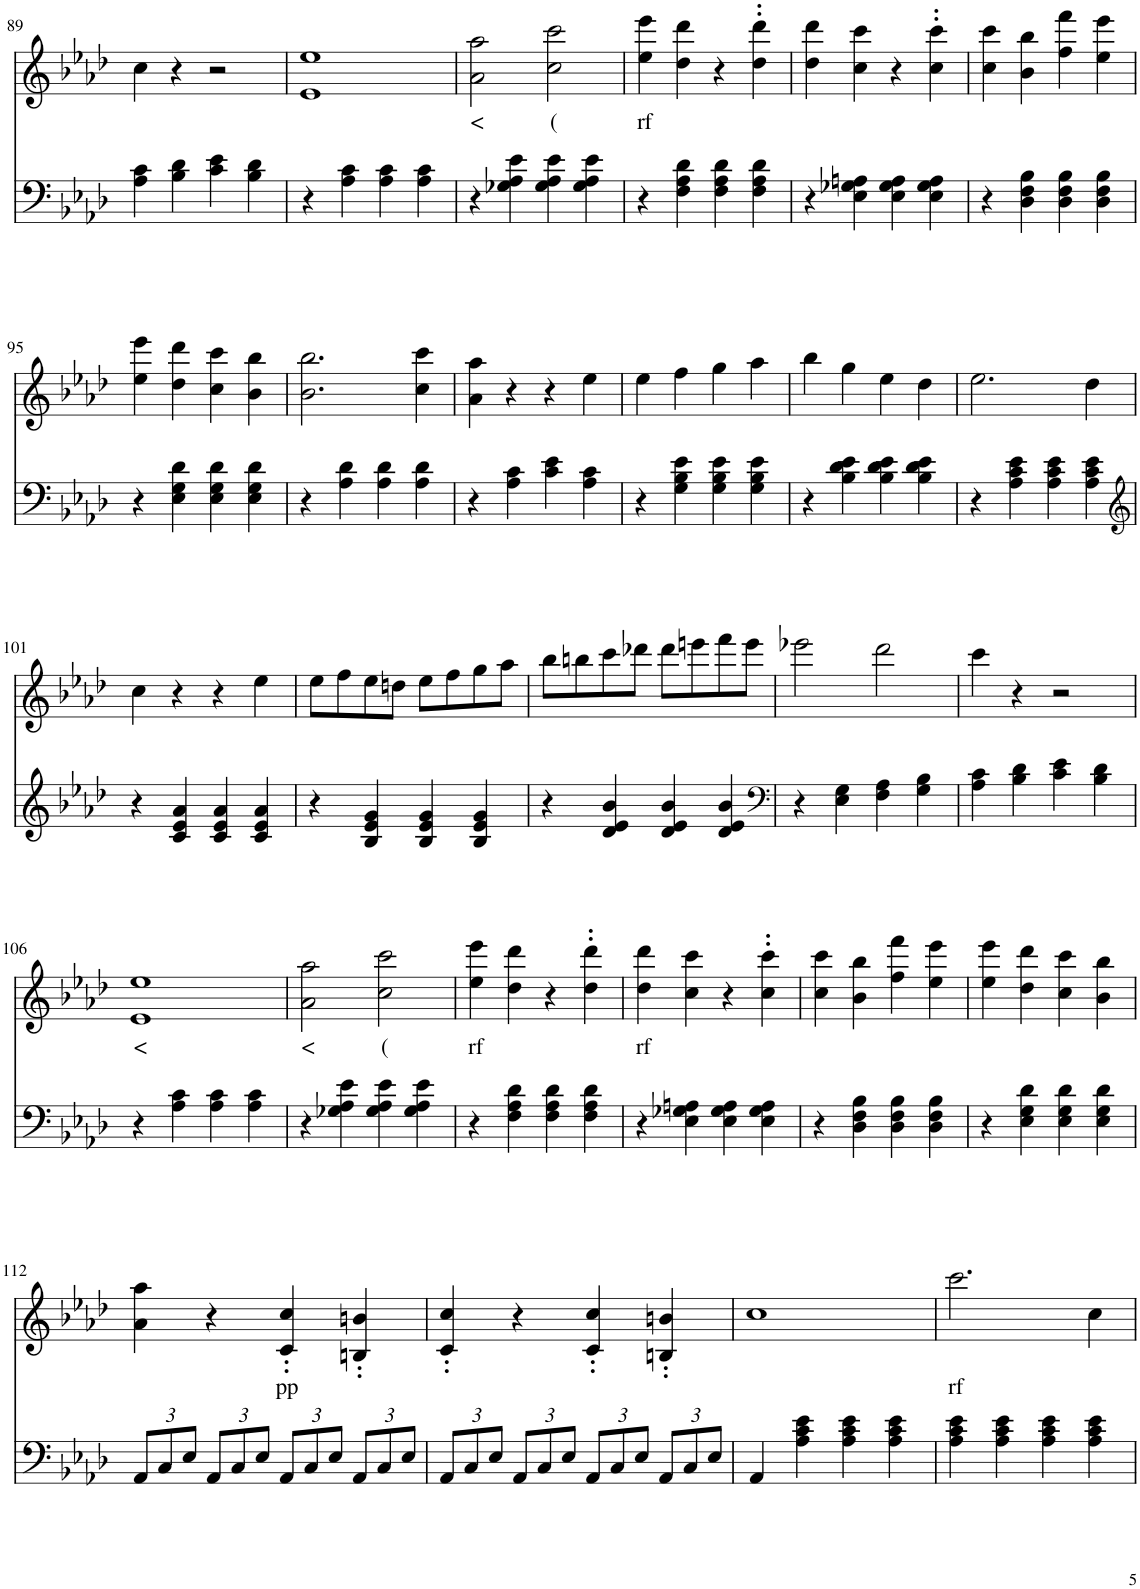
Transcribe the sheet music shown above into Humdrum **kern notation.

**kern	**kern	**text
*part2	*part1	*part1
*staff2	*staff1	*staff1
*I"piano	*I"piano	*
*I'Pno	*I'Pno	*
!!LO:PB:g=z
*clefF4	*clefG2	*
*k[b-e-a-d-]	*k[b-e-a-d-]	*
*f:	*f:	*
*M2/2	*M2/2	*
=89	=89	=89
4A-\ 4c\	4cc\	.
4B-\ 4d-\	4r	.
4c\ 4e-\	2r	.
4B-\ 4d-\	.	.
=90	=90	=90
4r	1e- 1ee-	.
4A-\ 4c\	.	.
4A-\ 4c\	.	.
4A-\ 4c\	.	.
=91	=91	=91
!	!	!LO:LY:b
4r	2a-\ 2aa-\	<
4G-X\ 4A-\ 4e-\	.	.
!	!	!LO:LY:b
4G-\ 4A-\ 4e-\	2cc\ 2ccc\	(
4G-\ 4A-\ 4e-\	.	.
=92	=92	=92
!	!	!LO:LY:b
4r	4ee-\ 4eee-\	rf
4F\ 4A-\ 4d-\	4dd-\ 4ddd-\	.
4F\ 4A-\ 4d-\	4r	.
4F\ 4A-\ 4d-\	4dd-\' 4ddd-\'	.
=93	=93	=93
4r	4dd-\ 4ddd-\	.
4E-\ 4G-X\ 4An\	4cc\ 4ccc\	.
4E-\ 4G-\ 4A\	4r	.
4E-\ 4G-\ 4A\	4cc\' 4ccc\'	.
=94	=94	=94
4r	4cc\ 4ccc\	.
4D-\ 4F\ 4B-\	4b-\ 4bb-\	.
4D-\ 4F\ 4B-\	4ff\ 4fff\	.
4D-\ 4F\ 4B-\	4ee-\ 4eee-\	.
!!LO:LB:g=z
=95	=95	=95
4r	4ee-\ 4eee-\	.
4E-\ 4G\ 4d-\	4dd-\ 4ddd-\	.
4E-\ 4G\ 4d-\	4cc\ 4ccc\	.
4E-\ 4G\ 4d-\	4b-\ 4bb-\	.
=96	=96	=96
4r	2.b-\ 2.bb-\	.
4A-\ 4d-\	.	.
4A-\ 4d-\	.	.
4A-\ 4d-\	4cc\ 4ccc\	.
=97	=97	=97
4r	4a-\ 4aa-\	.
4A-\ 4c\	4r	.
4c\ 4e-\	4r	.
4A-\ 4c\	4ee-\	.
=98	=98	=98
4r	4ee-\	.
4G\ 4B-\ 4e-\	4ff\	.
4G\ 4B-\ 4e-\	4gg\	.
4G\ 4B-\ 4e-\	4aa-\	.
=99	=99	=99
4r	4bb-\	.
4B-\ 4d-\ 4e-\	4gg\	.
4B-\ 4d-\ 4e-\	4ee-\	.
4B-\ 4d-\ 4e-\	4dd-\	.
=100	=100	=100
4r	2.ee-\	.
4A-\ 4c\ 4e-\	.	.
4A-\ 4c\ 4e-\	.	.
4A-\ 4c\ 4e-\	4dd-\	.
!!LO:LB:g=z
=101	=101	=101
*clefG2	*	*
4r	4cc\	.
4c/ 4e-/ 4a-/	4r	.
4c/ 4e-/ 4a-/	4r	.
4c/ 4e-/ 4a-/	4ee-\	.
=102	=102	=102
4r	8ee-\L	.
.	8ff\	.
4B-/ 4e-/ 4g/	8ee-\	.
.	8ddn\J	.
4B-/ 4e-/ 4g/	8ee-\L	.
.	8ff\	.
4B-/ 4e-/ 4g/	8gg\	.
.	8aa-\J	.
=103	=103	=103
4r	8bb-\L	.
.	8bbn\	.
4d-/ 4e-/ 4b-/	8ccc\	.
.	8ddd-X\J	.
4d-/ 4e-/ 4b-/	8ddd-\L	.
.	8eeen\	.
4d-/ 4e-/ 4b-/	8fff\	.
.	8eee\J	.
=104	=104	=104
*clefF4	*	*
4r	2eee-X\	.
4E-\ 4G\	.	.
4F\ 4A-\	2ddd-\	.
4G\ 4B-\	.	.
=105	=105	=105
4A-\ 4c\	4ccc\	.
4B-\ 4d-\	4r	.
4c\ 4e-\	2r	.
4B-\ 4d-\	.	.
!!LO:LB:g=z
=106	=106	=106
!	!	!LO:LY:b
4r	1e- 1ee-	<
4A-\ 4c\	.	.
4A-\ 4c\	.	.
4A-\ 4c\	.	.
=107	=107	=107
!	!	!LO:LY:b
4r	2a-\ 2aa-\	<
4G-X\ 4A-\ 4e-\	.	.
!	!	!LO:LY:b
4G-\ 4A-\ 4e-\	2cc\ 2ccc\	(
4G-\ 4A-\ 4e-\	.	.
=108	=108	=108
!	!	!LO:LY:b
4r	4ee-\ 4eee-\	rf
4F\ 4A-\ 4d-\	4dd-\ 4ddd-\	.
4F\ 4A-\ 4d-\	4r	.
4F\ 4A-\ 4d-\	4dd-\' 4ddd-\'	.
=109	=109	=109
!	!	!LO:LY:b
4r	4dd-\ 4ddd-\	rf
4E-\ 4G-X\ 4An\	4cc\ 4ccc\	.
4E-\ 4G-\ 4A\	4r	.
4E-\ 4G-\ 4A\	4cc\' 4ccc\'	.
=110	=110	=110
4r	4cc\ 4ccc\	.
4D-\ 4F\ 4B-\	4b-\ 4bb-\	.
4D-\ 4F\ 4B-\	4ff\ 4fff\	.
4D-\ 4F\ 4B-\	4ee-\ 4eee-\	.
=111	=111	=111
4r	4ee-\ 4eee-\	.
4E-\ 4G\ 4d-\	4dd-\ 4ddd-\	.
4E-\ 4G\ 4d-\	4cc\ 4ccc\	.
4E-\ 4G\ 4d-\	4b-\ 4bb-\	.
!!LO:LB:g=z
=112	=112	=112
*Xbrackettup	*	*
12AA-/L	4a-\ 4aa-\	.
12C/	.	.
12E-/J	.	.
12AA-/L	4r	.
12C/	.	.
12E-/J	.	.
!	!	!LO:LY:b
12AA-/L	4c/' 4cc/'	pp
12C/	.	.
12E-/J	.	.
12AA-/L	4Bn/' 4bn/'	.
12C/	.	.
12E-/J	.	.
=113	=113	=113
12AA-/L	4c/' 4cc/'	.
12C/	.	.
12E-/J	.	.
12AA-/L	4r	.
12C/	.	.
12E-/J	.	.
12AA-/L	4c/' 4cc/'	.
12C/	.	.
12E-/J	.	.
12AA-/L	4Bn/' 4bn/'	.
12C/	.	.
12E-/J	.	.
=114	=114	=114
4AA-/	1cc	.
4A-\ 4c\ 4e-\	.	.
4A-\ 4c\ 4e-\	.	.
4A-\ 4c\ 4e-\	.	.
=115	=115	=115
!	!	!LO:LY:b
4A-\ 4c\ 4e-\	2.ccc\	rf
4A-\ 4c\ 4e-\	.	.
4A-\ 4c\ 4e-\	.	.
4A-\ 4c\ 4e-\	4cc\	.
=	=	=
*-	*-	*-
